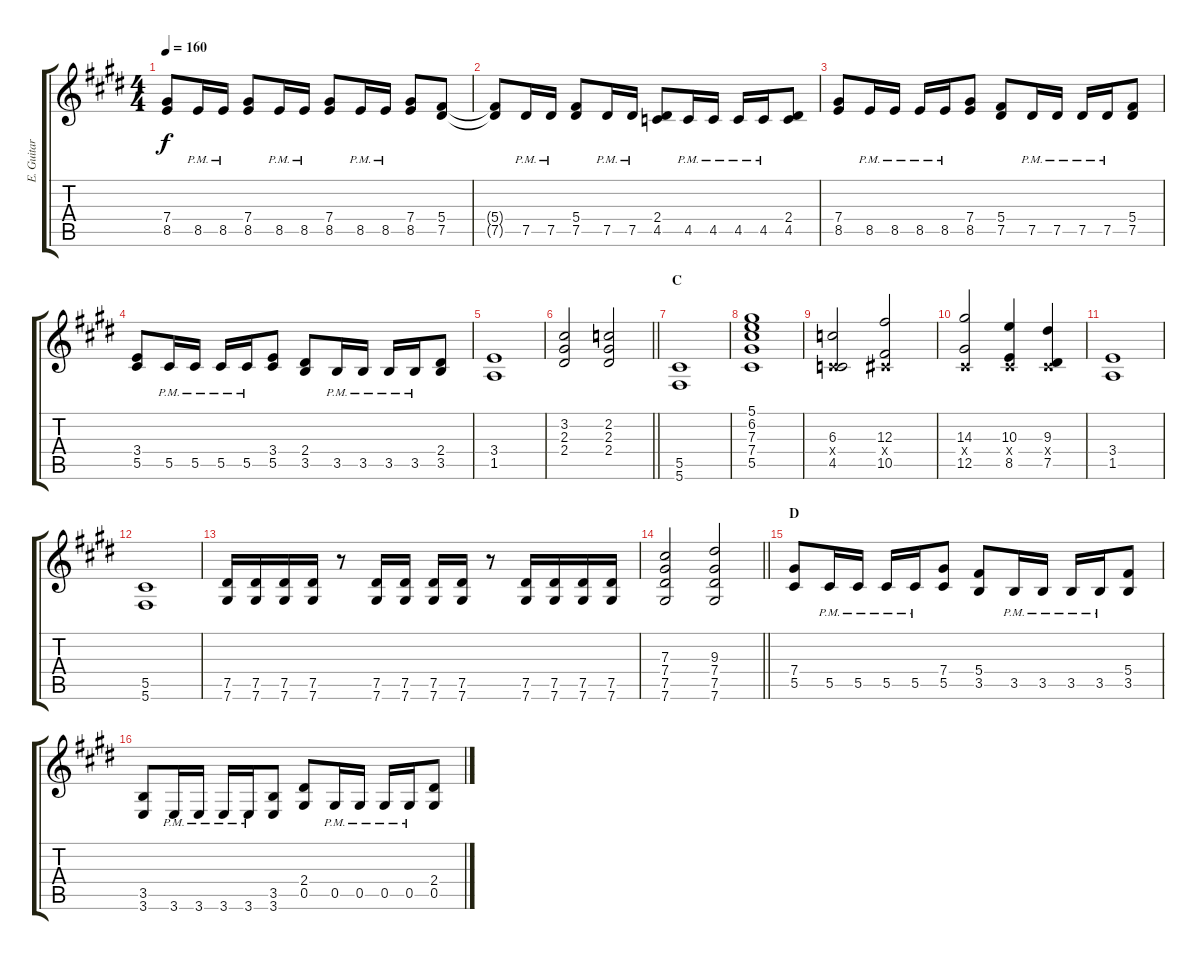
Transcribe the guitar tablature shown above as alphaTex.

\track ("E. Guitar II" "E. Guitar ") {instrument overdrivenguitar}
\staff {score tabs}
\tuning (Eb4 Bb3 Gb3 Db3 Ab2 Db2) {hide}
\ts (4 4)
\tempo 160
\clef g2
\ks e
(7.4{t} 8.5{t}).8{dy f} 8.5{pm}.16 8.5{pm}.16 (7.4 8.5).8 8.5{pm}.16 8.5{pm}.16 (7.4 8.5).8 8.5{pm}.16 8.5{pm}.16 (7.4 8.5).8 (5.4 7.5).8 |
(5.4{t} 7.5{t}).8 7.5{pm}.16 7.5{pm}.16 (5.4 7.5).8 7.5{pm}.16 7.5{pm}.16 (2.4 4.5).8 4.5{pm}.16 4.5{pm}.16 4.5{pm}.16 4.5{pm}.16 (2.4 4.5).8 |
(7.4 8.5).8 8.5{pm}.16 8.5{pm}.16 8.5{pm}.16 8.5{pm}.16 (7.4 8.5).8 (5.4 7.5).8 7.5{pm}.16 7.5{pm}.16 7.5{pm}.16 7.5{pm}.16 (5.4 7.5).8 |
(3.4 5.5).8 5.5{pm}.16 5.5{pm}.16 5.5{pm}.16 5.5{pm}.16 (3.4 5.5).8 (2.4 3.5).8 3.5{pm}.16 3.5{pm}.16 3.5{pm}.16 3.5{pm}.16 (2.4 3.5).8 |
(3.4 1.5).1 |
\barLineRight lightlight
(3.2 2.3 2.4).2 (2.2 2.3 2.4).2 |
\section ("" "C")
(5.5 5.6).1 |
(5.1 6.2 7.3 7.4 5.5).1 |
(6.3 0.4{x} 4.5).2 (12.3 0.4{x} 10.5).2 |
(14.3 0.4{x} 12.5).2 (10.3 0.4{x} 8.5).4 (9.3 0.4{x} 7.5).4 |
(3.4 1.5).1 |
(5.5 5.6).1 |
(7.5 7.6).16 (7.5 7.6).16 (7.5 7.6).16 (7.5 7.6).16 r.8 (7.5 7.6).16 (7.5 7.6).16 (7.5 7.6).16 (7.5 7.6).16 r.8 (7.5 7.6).16 (7.5 7.6).16 (7.5 7.6).16 (7.5 7.6).16 |
\barLineRight lightlight
(7.3 7.4 7.5 7.6).2 (9.3 7.4 7.5 7.6).2 |
\section ("" "D")
(7.4 5.5).8 5.5{pm}.16 5.5{pm}.16 5.5{pm}.16 5.5{pm}.16 (7.4 5.5).8 (5.4 3.5).8 3.5{pm}.16 3.5{pm}.16 3.5{pm}.16 3.5{pm}.16 (5.4 3.5).8 |
(3.5 3.6).8 3.6{pm}.16 3.6{pm}.16 3.6{pm}.16 3.6{pm}.16 (3.5 3.6).8 (2.4 0.5).8 0.5{pm}.16 0.5{pm}.16 0.5{pm}.16 0.5{pm}.16 (2.4 0.5).8
